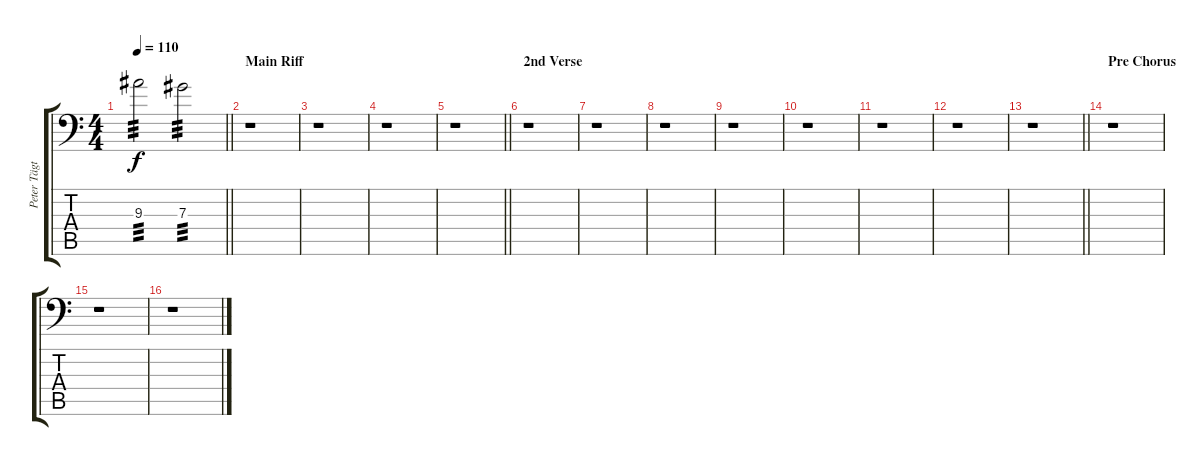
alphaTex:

\track ("Peter Tägtgren (Lead 2)" "Peter Tägt") {instrument overdrivenguitar}
\staff {score tabs}
\tuning (Bb3 F3 Db3 Ab2 Eb2 Bb1) {hide}
\ts (4 4)
\tempo 110
\clef f4
\barLineRight lightlight
\ks c
9.3.2{tp 3 dy f} 7.3.2{tp 3} |
\section ("" "Main Riff")
r.1 |
r.1 |
r.1 |
\barLineRight lightlight
r.1 |
\section ("" "2nd Verse")
r.1 |
r.1 |
r.1 |
r.1 |
r.1 |
r.1 |
r.1 |
\barLineRight lightlight
r.1 |
\section ("" "Pre Chorus")
r.1 |
r.1 |
r.1
